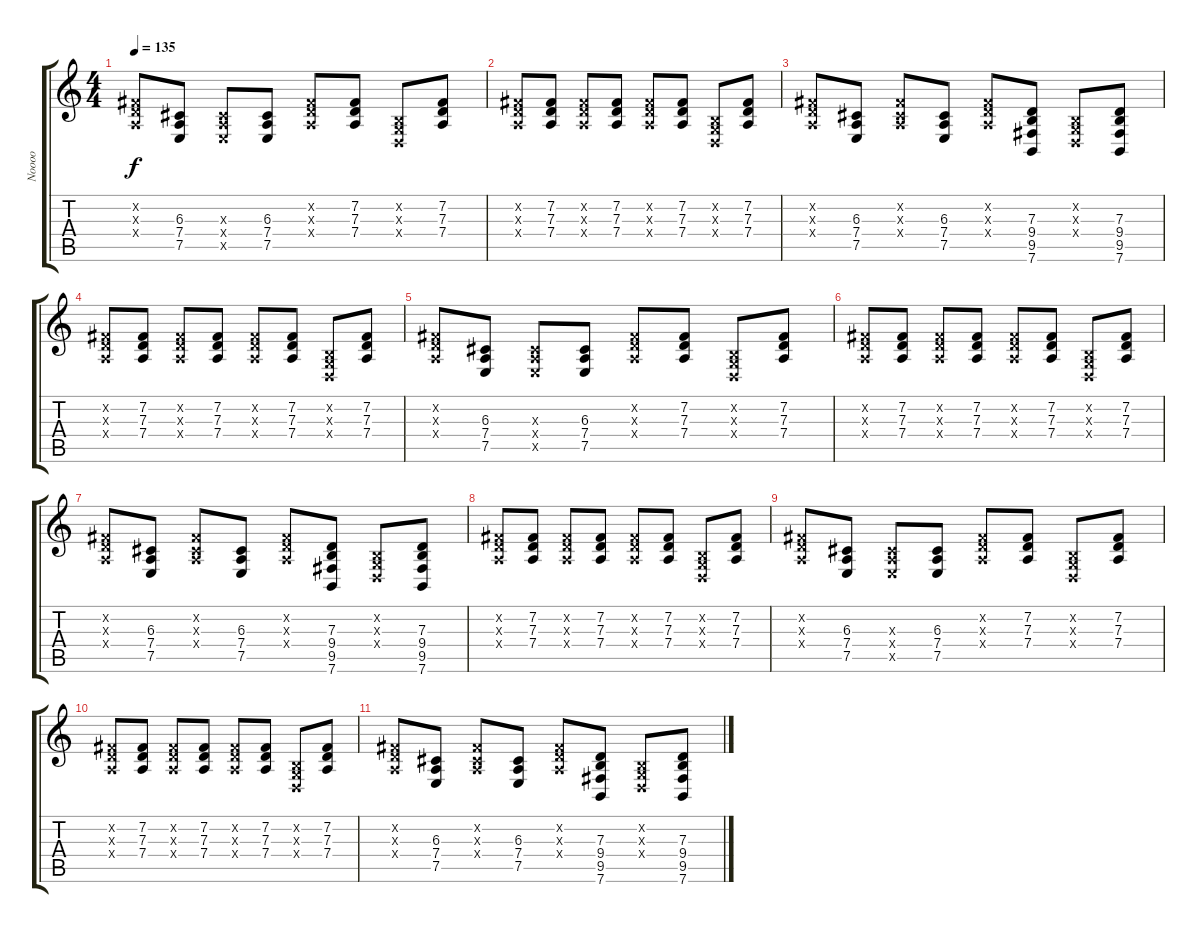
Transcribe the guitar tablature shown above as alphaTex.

\track ("Noooo" "Noooo") {instrument lead2sawtooth}
\staff {score tabs}
\tuning (E4 B3 G3 D3 A2 E2) {hide}
\ts (4 4)
\tempo 135
\clef g2
\ks c
(7.2{x} 7.3{x} 7.4{x}).8{dy f} (6.3 7.4 7.5).8 (6.3{x} 7.4{x} 7.5{x}).8 (6.3 7.4 7.5).8 (7.2{x} 7.3{x} 7.4{x}).8 (7.2 7.3 7.4).8 (0.2{x} 0.3{x} 0.4{x}).8 (7.2 7.3 7.4).8 |
(7.2{x} 7.3{x} 7.4{x}).8 (7.2 7.3 7.4).8 (7.2{x} 7.3{x} 7.4{x}).8 (7.2 7.3 7.4).8 (7.2{x} 7.3{x} 7.4{x}).8 (7.2 7.3 7.4).8 (0.2{x} 0.3{x} 0.4{x}).8 (7.2 7.3 7.4).8 |
(7.2{x} 7.3{x} 7.4{x}).8 (6.3 7.4 7.5).8 (7.2{x} 6.3{x} 7.4{x}).8 (6.3 7.4 7.5).8 (7.2{x} 7.3{x} 7.4{x}).8 (7.3 9.4 9.5 7.6).8 (0.2{x} 0.3{x} 0.4{x}).8 (7.3 9.4 9.5 7.6).8 |
(7.2{x} 7.3{x} 7.4{x}).8{volume 9 instrument acousticguitarsteel} (7.2 7.3 7.4).8 (7.2{x} 7.3{x} 7.4{x}).8 (7.2 7.3 7.4).8 (7.2{x} 7.3{x} 7.4{x}).8 (7.2 7.3 7.4).8 (0.2{x} 0.3{x} 0.4{x}).8 (7.2 7.3 7.4).8 |
(7.2{x} 7.3{x} 7.4{x}).8 (6.3 7.4 7.5).8 (6.3{x} 7.4{x} 7.5{x}).8 (6.3 7.4 7.5).8 (7.2{x} 7.3{x} 7.4{x}).8 (7.2 7.3 7.4).8 (0.2{x} 0.3{x} 0.4{x}).8 (7.2 7.3 7.4).8 |
(7.2{x} 7.3{x} 7.4{x}).8 (7.2 7.3 7.4).8 (7.2{x} 7.3{x} 7.4{x}).8 (7.2 7.3 7.4).8 (7.2{x} 7.3{x} 7.4{x}).8 (7.2 7.3 7.4).8 (0.2{x} 0.3{x} 0.4{x}).8 (7.2 7.3 7.4).8 |
(7.2{x} 7.3{x} 7.4{x}).8 (6.3 7.4 7.5).8 (7.2{x} 6.3{x} 7.4{x}).8 (6.3 7.4 7.5).8 (7.2{x} 7.3{x} 7.4{x}).8 (7.3 9.4 9.5 7.6).8 (0.2{x} 0.3{x} 0.4{x}).8 (7.3 9.4 9.5 7.6).8 |
(7.2{x} 7.3{x} 7.4{x}).8{volume 9 instrument acousticguitarsteel} (7.2 7.3 7.4).8 (7.2{x} 7.3{x} 7.4{x}).8 (7.2 7.3 7.4).8 (7.2{x} 7.3{x} 7.4{x}).8 (7.2 7.3 7.4).8 (0.2{x} 0.3{x} 0.4{x}).8 (7.2 7.3 7.4).8 |
(7.2{x} 7.3{x} 7.4{x}).8 (6.3 7.4 7.5).8 (6.3{x} 7.4{x} 7.5{x}).8 (6.3 7.4 7.5).8 (7.2{x} 7.3{x} 7.4{x}).8 (7.2 7.3 7.4).8 (0.2{x} 0.3{x} 0.4{x}).8 (7.2 7.3 7.4).8 |
(7.2{x} 7.3{x} 7.4{x}).8 (7.2 7.3 7.4).8 (7.2{x} 7.3{x} 7.4{x}).8 (7.2 7.3 7.4).8 (7.2{x} 7.3{x} 7.4{x}).8 (7.2 7.3 7.4).8 (0.2{x} 0.3{x} 0.4{x}).8 (7.2 7.3 7.4).8 |
(7.2{x} 7.3{x} 7.4{x}).8 (6.3 7.4 7.5).8 (7.2{x} 6.3{x} 7.4{x}).8 (6.3 7.4 7.5).8 (7.2{x} 7.3{x} 7.4{x}).8 (7.3 9.4 9.5 7.6).8 (0.2{x} 0.3{x} 0.4{x}).8 (7.3 9.4 9.5 7.6).8
